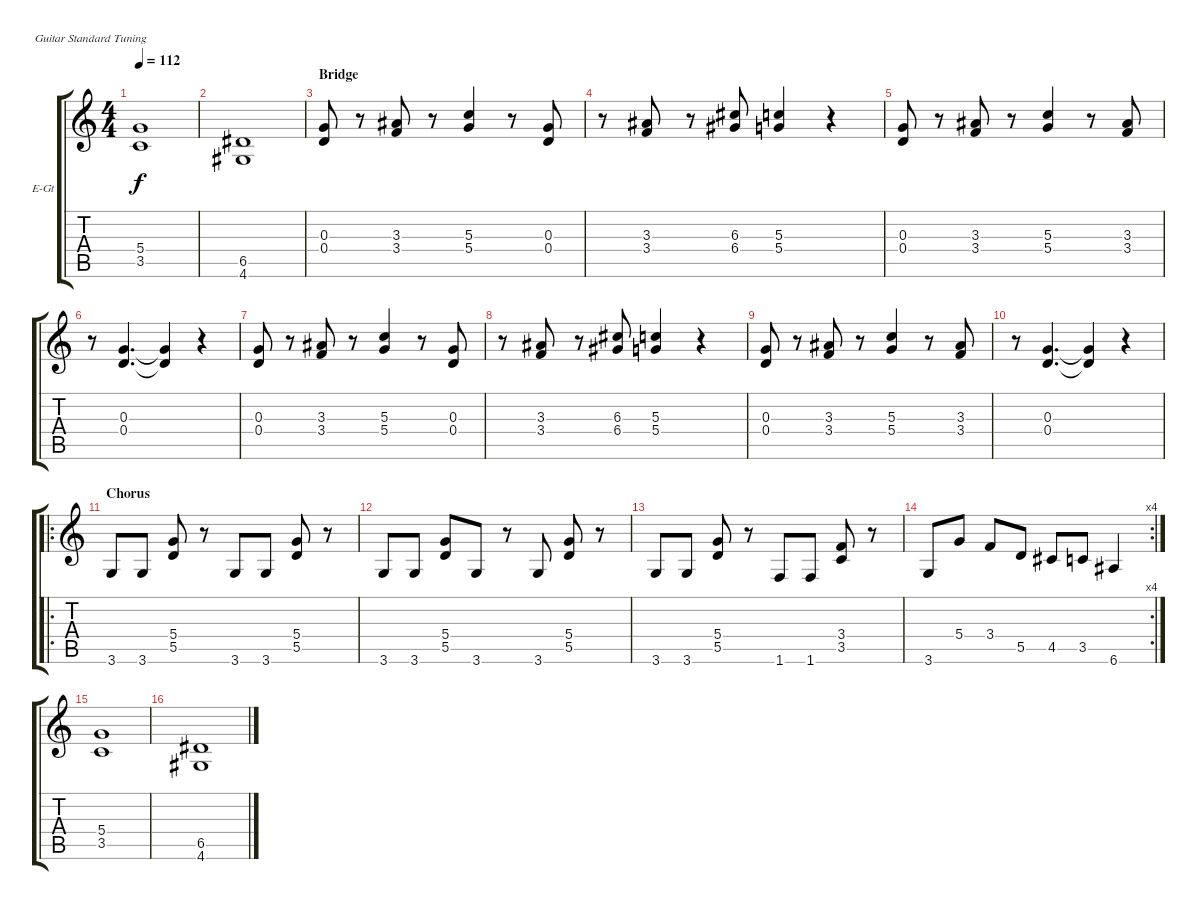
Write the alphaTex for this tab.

\defaultSystemsLayout 4
\bracketExtendMode groupsimilarinstruments
\firstSystemTrackNameOrientation horizontal
\otherSystemsTrackNameOrientation horizontal
\track ("Overdrive Guitar" "E-Gt") {instrument overdrivenguitar}
\staff {score tabs}
\tuning (E4 B3 G3 D3 A2 E2)
\ts (4 4)
\tempo 112
\clef g2
\ks c
(3.5 5.4).1{dy f} |
(4.6 6.5).1 |
\section ("" "Bridge")
(0.4 0.3).8 r.8 (3.3 3.4).8 r.8 (5.3 5.4).4 r.8 (0.4 0.3).8 |
r.8 (3.3 3.4).8 r.8 (6.3 6.4).8 (5.3 5.4).4 r.4 |
(0.4 0.3).8 r.8 (3.3 3.4).8 r.8 (5.3 5.4).4 r.8 (3.3 3.4).8 |
r.8 (0.4 0.3).4{d} (0.4{t} 0.3{t}).4 r.4 |
(0.4 0.3).8 r.8 (3.3 3.4).8 r.8 (5.3 5.4).4 r.8 (0.4 0.3).8 |
r.8 (3.3 3.4).8 r.8 (6.3 6.4).8 (5.3 5.4).4 r.4 |
(0.4 0.3).8 r.8 (3.3 3.4).8 r.8 (5.3 5.4).4 r.8 (3.3 3.4).8 |
r.8 (0.4 0.3).4{d} (0.4{t} 0.3{t}).4 r.4 |
\ro
\section ("" "Chorus")
3.6.8 3.6.8 (5.5 5.4).8 r.8 3.6.8 3.6.8 (5.5 5.4).8 r.8 |
3.6.8 3.6.8 (5.5 5.4).8 3.6.8 r.8 3.6.8 (5.5 5.4).8 r.8 |
3.6.8 3.6.8 (5.5 5.4).8 r.8 1.6.8 1.6.8 (3.5 3.4).8 r.8 |
\rc 4
3.6.8 5.4.8 3.4.8 5.5.8 4.5.8 3.5.8 6.6.4 |
(3.5 5.4).1 |
(4.6 6.5).1
